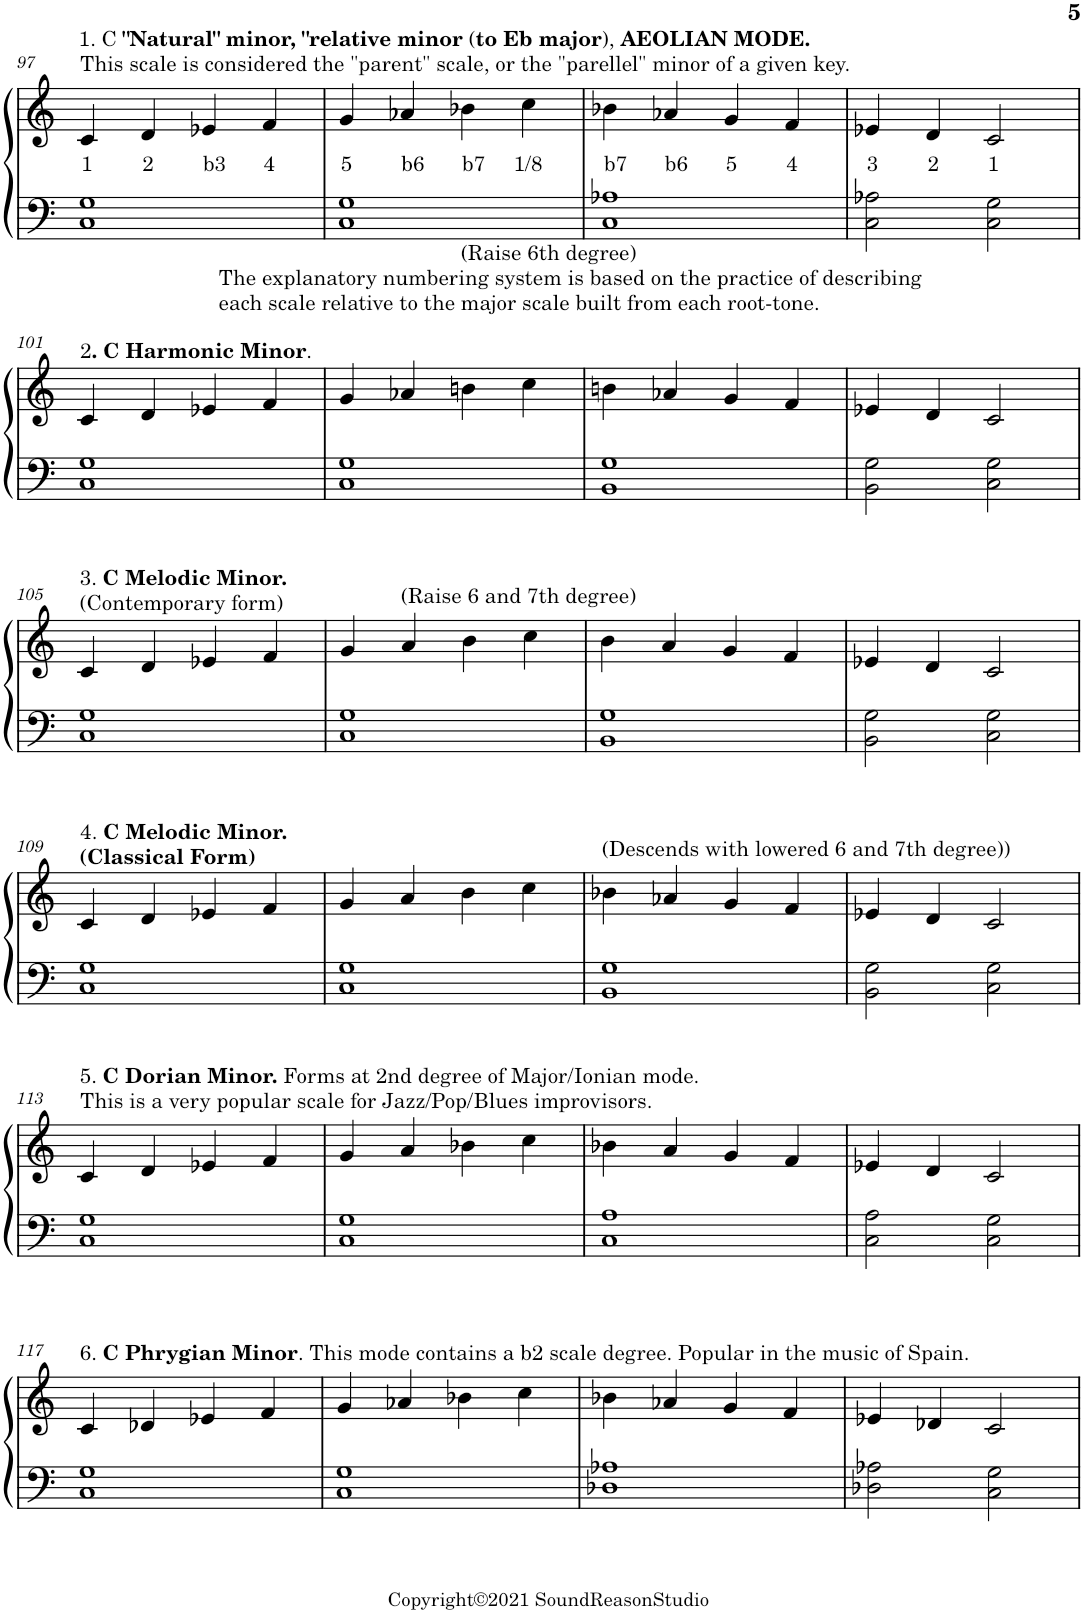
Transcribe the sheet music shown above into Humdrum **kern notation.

**kern	**kern	**text
*part1	*part1	*part1
*staff2	*staff1	*staff1
*I"Piano	*	*
*I'Pno.	*	*
!!LO:PB:g=z
*clefF4	*clefG2	*
*k[]	*k[]	*
*M4/4	*M4/4	*
=97	=97	=97
!	!LO:TX:a:t=1. C	!
!	!LO:TX:a:B:t="Natural" minor, "relative minor	!
!	!LO:TX:a:t=(	!
!	!LO:TX:a:B:t=to Eb major	!
!	!LO:TX:a:t=),	!
!	!LO:TX:a:B:t=AEOLIAN MODE.	!
!	!LO:TX:a:t=This scale is considered the "parent" scale, or the "parellel" minor of a given key.	!
!	!	!LO:LY:b
1C 1G	4c/	1
!	!	!LO:LY:b
.	4d/	2
!	!	!LO:LY:b
.	4e-X/	b3
!	!	!LO:LY:b
.	4f/	4
=98	=98	=98
!	!	!LO:LY:b
1C 1G	4g/	5
!	!	!LO:LY:b
.	4a-X/	b6
!	!	!LO:LY:b
.	4b-X\	b7
!	!	!LO:LY:b
.	4cc\	1/8
=99	=99	=99
!	!	!LO:LY:b
1C 1A-X	4b-X\	b7
!	!	!LO:LY:b
.	4a-X/	b6
!	!	!LO:LY:b
.	4g/	5
!	!	!LO:LY:b
.	4f/	4
=100	=100	=100
!	!	!LO:LY:b
2C\ 2A-X\	4e-X/	3
!	!	!LO:LY:b
.	4d/	2
!	!	!LO:LY:b
2C\ 2G\	2c/	1
!!LO:LB:g=z
=101	=101	=101
!	!LO:TX:a:t=2	!
!	!LO:TX:a:B:t=. C Harmonic Minor	!
!	!LO:TX:a:t=.	!
1C 1G	4c/	.
.	4d/	.
.	4e-X/	.
.	4f/	.
=102	=102	=102
1C 1G	4g/	.
!	!LO:TX:a:t=The explanatory numbering system is based on the practice of describing	!
!	!LO:TX:a:t=each scale relative to the major scale built from each root-tone.	!
.	4a-X/	.
!	!LO:TX:a:t=(Raise 6th degree)	!
.	4bn\	.
.	4cc\	.
=103	=103	=103
1BB 1G	4bn\	.
.	4a-X/	.
.	4g/	.
.	4f/	.
=104	=104	=104
2BB\ 2G\	4e-X/	.
.	4d/	.
2C\ 2G\	2c/	.
!!LO:LB:g=z
=105	=105	=105
!	!LO:TX:a:t=3.	!
!	!LO:TX:a:B:t=C Melodic Minor.	!
!	!LO:TX:a:t=(Contemporary form)	!
1C 1G	4c/	.
.	4d/	.
.	4e-X/	.
.	4f/	.
=106	=106	=106
1C 1G	4g/	.
!	!LO:TX:a:t=(Raise 6 and 7th degree)	!
.	4a/	.
.	4b\	.
.	4cc\	.
=107	=107	=107
1BB 1G	4b\	.
.	4a/	.
.	4g/	.
.	4f/	.
=108	=108	=108
2BB\ 2G\	4e-X/	.
.	4d/	.
2C\ 2G\	2c/	.
!!LO:LB:g=z
=109	=109	=109
!	!LO:TX:a:t=4.	!
!	!LO:TX:a:B:t=C Melodic Minor.	!
!	!LO:TX:a:t=(Classical Form)	!
1C 1G	4c/	.
.	4d/	.
.	4e-X/	.
.	4f/	.
=110	=110	=110
1C 1G	4g/	.
.	4a/	.
.	4b\	.
.	4cc\	.
=111	=111	=111
!	!LO:TX:a:t=(Descends with lowered 6 and 7th degree))	!
1BB 1G	4b-X\	.
.	4a-X/	.
.	4g/	.
.	4f/	.
=112	=112	=112
2BB\ 2G\	4e-X/	.
.	4d/	.
2C\ 2G\	2c/	.
!!LO:LB:g=z
=113	=113	=113
!	!LO:TX:a:t=5.	!
!	!LO:TX:a:B:t=C Dorian Minor.	!
!	!LO:TX:a:t=Forms at 2nd degree of Major/Ionian mode.	!
!	!LO:TX:a:t=This is a very popular scale for Jazz/Pop/Blues improvisors.	!
1C 1G	4c/	.
.	4d/	.
.	4e-X/	.
.	4f/	.
=114	=114	=114
1C 1G	4g/	.
.	4a/	.
.	4b-X\	.
.	4cc\	.
=115	=115	=115
1C 1A	4b-X\	.
.	4a/	.
.	4g/	.
.	4f/	.
=116	=116	=116
2C\ 2A\	4e-X/	.
.	4d/	.
2C\ 2G\	2c/	.
!!LO:LB:g=z
=117	=117	=117
!	!LO:TX:a:t=6.	!
!	!LO:TX:a:B:t=C Phrygian Minor	!
!	!LO:TX:a:t=. This mode contains a b2 scale degree. Popular in the music of Spain.	!
1C 1G	4c/	.
.	4d-X/	.
.	4e-X/	.
.	4f/	.
=118	=118	=118
1C 1G	4g/	.
.	4a-X/	.
.	4b-X\	.
.	4cc\	.
=119	=119	=119
1D-X 1A-X	4b-X\	.
.	4a-X/	.
.	4g/	.
.	4f/	.
=120	=120	=120
2D-X\ 2A-X\	4e-X/	.
.	4d-X/	.
2C\ 2G\	2c/	.
=	=	=
*-	*-	*-
